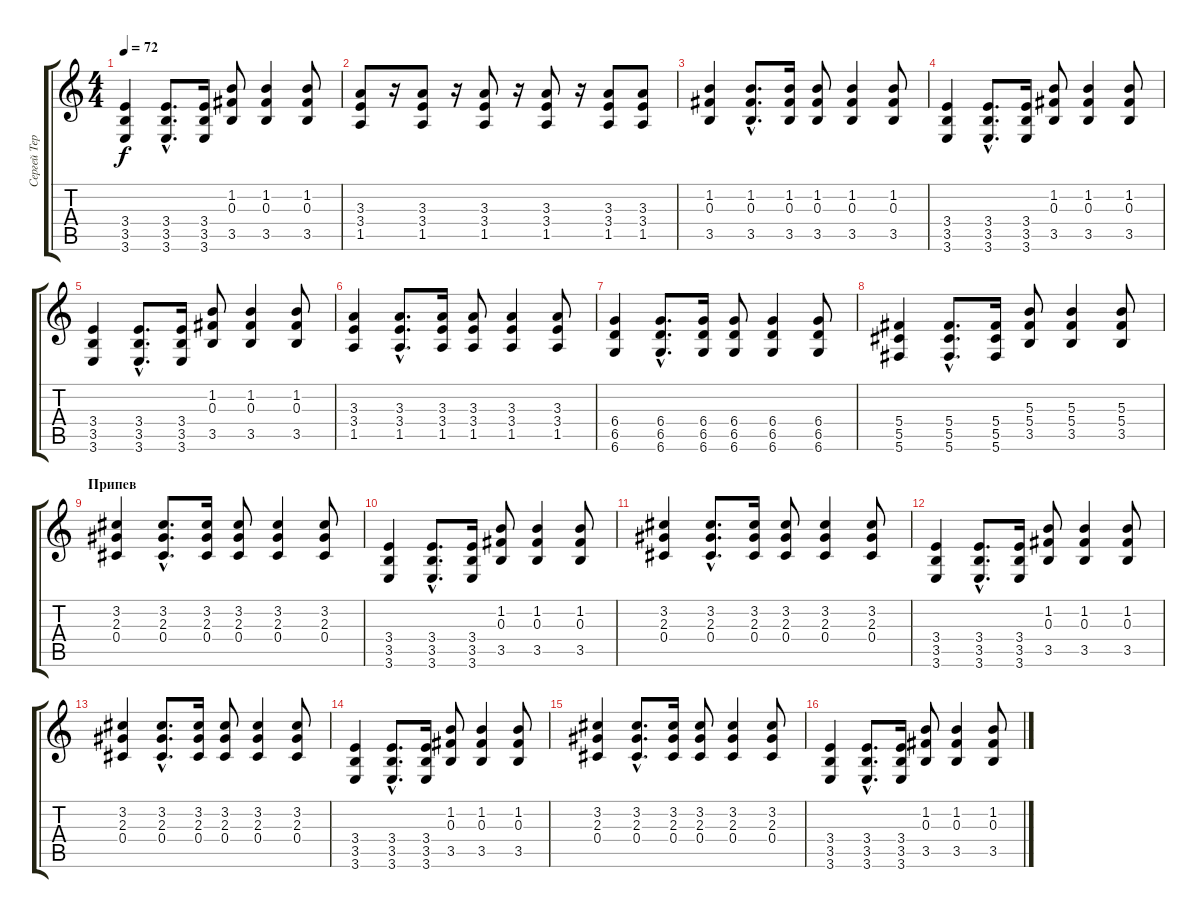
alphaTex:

\track ("Сергей Терентьев (Rhythm)" "Сергей Тер") {instrument distortionguitar}
\staff {score tabs}
\tuning (Eb4 Bb3 Gb3 Db3 Ab2 Db2) {hide}
\ts (4 4)
\tempo 72
\clef g2
\ks c
(3.4 3.5 3.6).4{dy f} (3.4{hac} 3.5{hac} 3.6{hac}).8{d} (3.4 3.5 3.6).16 (1.2 0.3 3.5).8 (1.2 0.3 3.5).4 (1.2 0.3 3.5).8 |
(3.3 3.4 1.5).8 r.16 (3.3 3.4 1.5).8 r.16 (3.3 3.4 1.5).8 r.16 (3.3 3.4 1.5).8 r.16 (3.3 3.4 1.5).8 (3.3 3.4 1.5).8 |
(1.2 0.3 3.5).4 (1.2{hac} 0.3{hac} 3.5{hac}).8{d} (1.2 0.3 3.5).16 (1.2 0.3 3.5).8 (1.2 0.3 3.5).4 (1.2 0.3 3.5).8 |
(3.4 3.5 3.6).4 (3.4{hac} 3.5{hac} 3.6{hac}).8{d} (3.4 3.5 3.6).16 (1.2 0.3 3.5).8 (1.2 0.3 3.5).4 (1.2 0.3 3.5).8 |
(3.4 3.5 3.6).4 (3.4{hac} 3.5{hac} 3.6{hac}).8{d} (3.4 3.5 3.6).16 (1.2 0.3 3.5).8 (1.2 0.3 3.5).4 (1.2 0.3 3.5).8 |
(3.3 3.4 1.5).4 (3.3{hac} 3.4{hac} 1.5{hac}).8{d} (3.3 3.4 1.5).16 (3.3 3.4 1.5).8 (3.3 3.4 1.5).4 (3.3 3.4 1.5).8 |
(6.4 6.5 6.6).4 (6.4{hac} 6.5{hac} 6.6{hac}).8{d} (6.4 6.5 6.6).16 (6.4 6.5 6.6).8 (6.4 6.5 6.6).4 (6.4 6.5 6.6).8 |
(5.4 5.5 5.6).4 (5.4{hac} 5.5{hac} 5.6{hac}).8{d} (5.4 5.5 5.6).16 (5.3 5.4 3.5).8 (5.3 5.4 3.5).4 (5.3 5.4 3.5).8 |
\section ("" "Припев")
(3.2 2.3 0.4).4 (3.2{hac} 2.3{hac} 0.4{hac}).8{d} (3.2 2.3 0.4).16 (3.2 2.3 0.4).8 (3.2 2.3 0.4).4 (3.2 2.3 0.4).8 |
(3.4 3.5 3.6).4 (3.4{hac} 3.5{hac} 3.6{hac}).8{d} (3.4 3.5 3.6).16 (1.2 0.3 3.5).8 (1.2 0.3 3.5).4 (1.2 0.3 3.5).8 |
(3.2 2.3 0.4).4 (3.2{hac} 2.3{hac} 0.4{hac}).8{d} (3.2 2.3 0.4).16 (3.2 2.3 0.4).8 (3.2 2.3 0.4).4 (3.2 2.3 0.4).8 |
(3.4 3.5 3.6).4 (3.4{hac} 3.5{hac} 3.6{hac}).8{d} (3.4 3.5 3.6).16 (1.2 0.3 3.5).8 (1.2 0.3 3.5).4 (1.2 0.3 3.5).8 |
(3.2 2.3 0.4).4 (3.2{hac} 2.3{hac} 0.4{hac}).8{d} (3.2 2.3 0.4).16 (3.2 2.3 0.4).8 (3.2 2.3 0.4).4 (3.2 2.3 0.4).8 |
(3.4 3.5 3.6).4 (3.4{hac} 3.5{hac} 3.6{hac}).8{d} (3.4 3.5 3.6).16 (1.2 0.3 3.5).8 (1.2 0.3 3.5).4 (1.2 0.3 3.5).8 |
(3.2 2.3 0.4).4 (3.2{hac} 2.3{hac} 0.4{hac}).8{d} (3.2 2.3 0.4).16 (3.2 2.3 0.4).8 (3.2 2.3 0.4).4 (3.2 2.3 0.4).8 |
(3.4 3.5 3.6).4 (3.4{hac} 3.5{hac} 3.6{hac}).8{d} (3.4 3.5 3.6).16 (1.2 0.3 3.5).8 (1.2 0.3 3.5).4 (1.2 0.3 3.5).8
